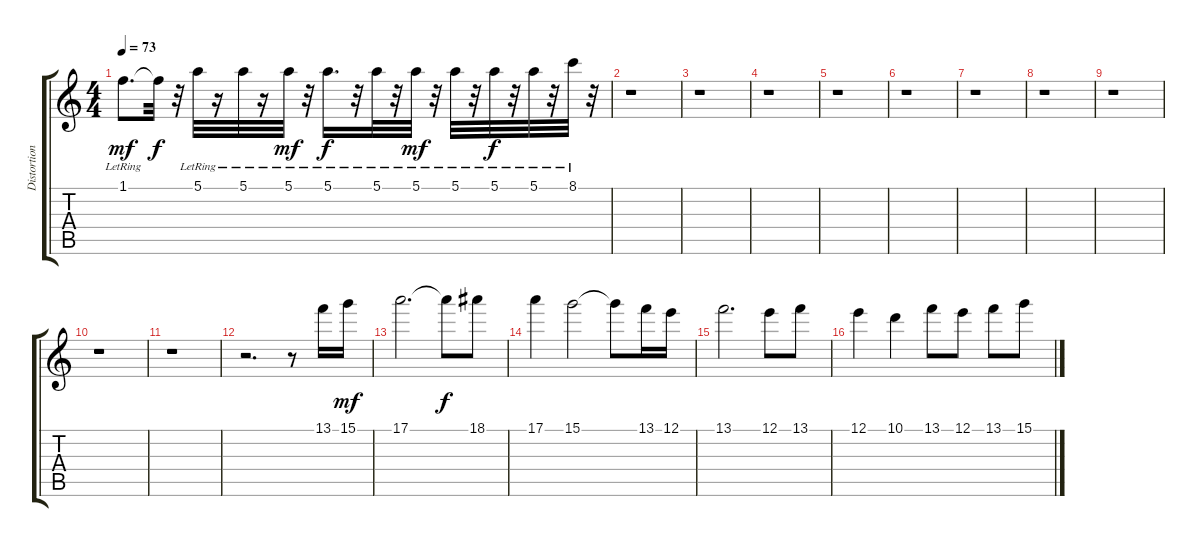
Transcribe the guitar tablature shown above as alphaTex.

\track ("Distortion Guitar/Lead/Vocals" "Distortion") {instrument distortionguitar}
\staff {score tabs}
\tuning (E4 B3 G3 D3 A2 E2) {hide}
\ts (4 4)
\tempo 73
\clef g2
\ks c
1.1{lr}.8{d dy mf} 1.1{t}.32{dy f} r.32 5.1{lr}.32 r.16 5.1{lr}.32 r.16 5.1{lr}.32{dy mf} r.32 5.1{lr}.16{d dy f} r.32 5.1{lr}.32 r.32 5.1{lr}.32{dy mf} r.32 5.1{lr}.32 r.32 5.1{lr}.32{dy f} r.32 5.1{lr}.32 r.32 8.1{lr}.32 r.32 |
r.1 |
r.1 |
r.1 |
r.1 |
r.1 |
r.1 |
r.1 |
r.1 |
r.1 |
r.1 |
r.2{d} r.8 13.1.16{instrument distortionguitar} 15.1.16{dy mf} |
17.1.2{d} 17.1{t}.8{dy f} 18.1.8 |
17.1.4 15.1.2 15.1{t}.8 13.1.16 12.1.16 |
13.1.2{d} 12.1.8 13.1.8 |
12.1.4 10.1.4 13.1.8 12.1.8 13.1.8 15.1.8
